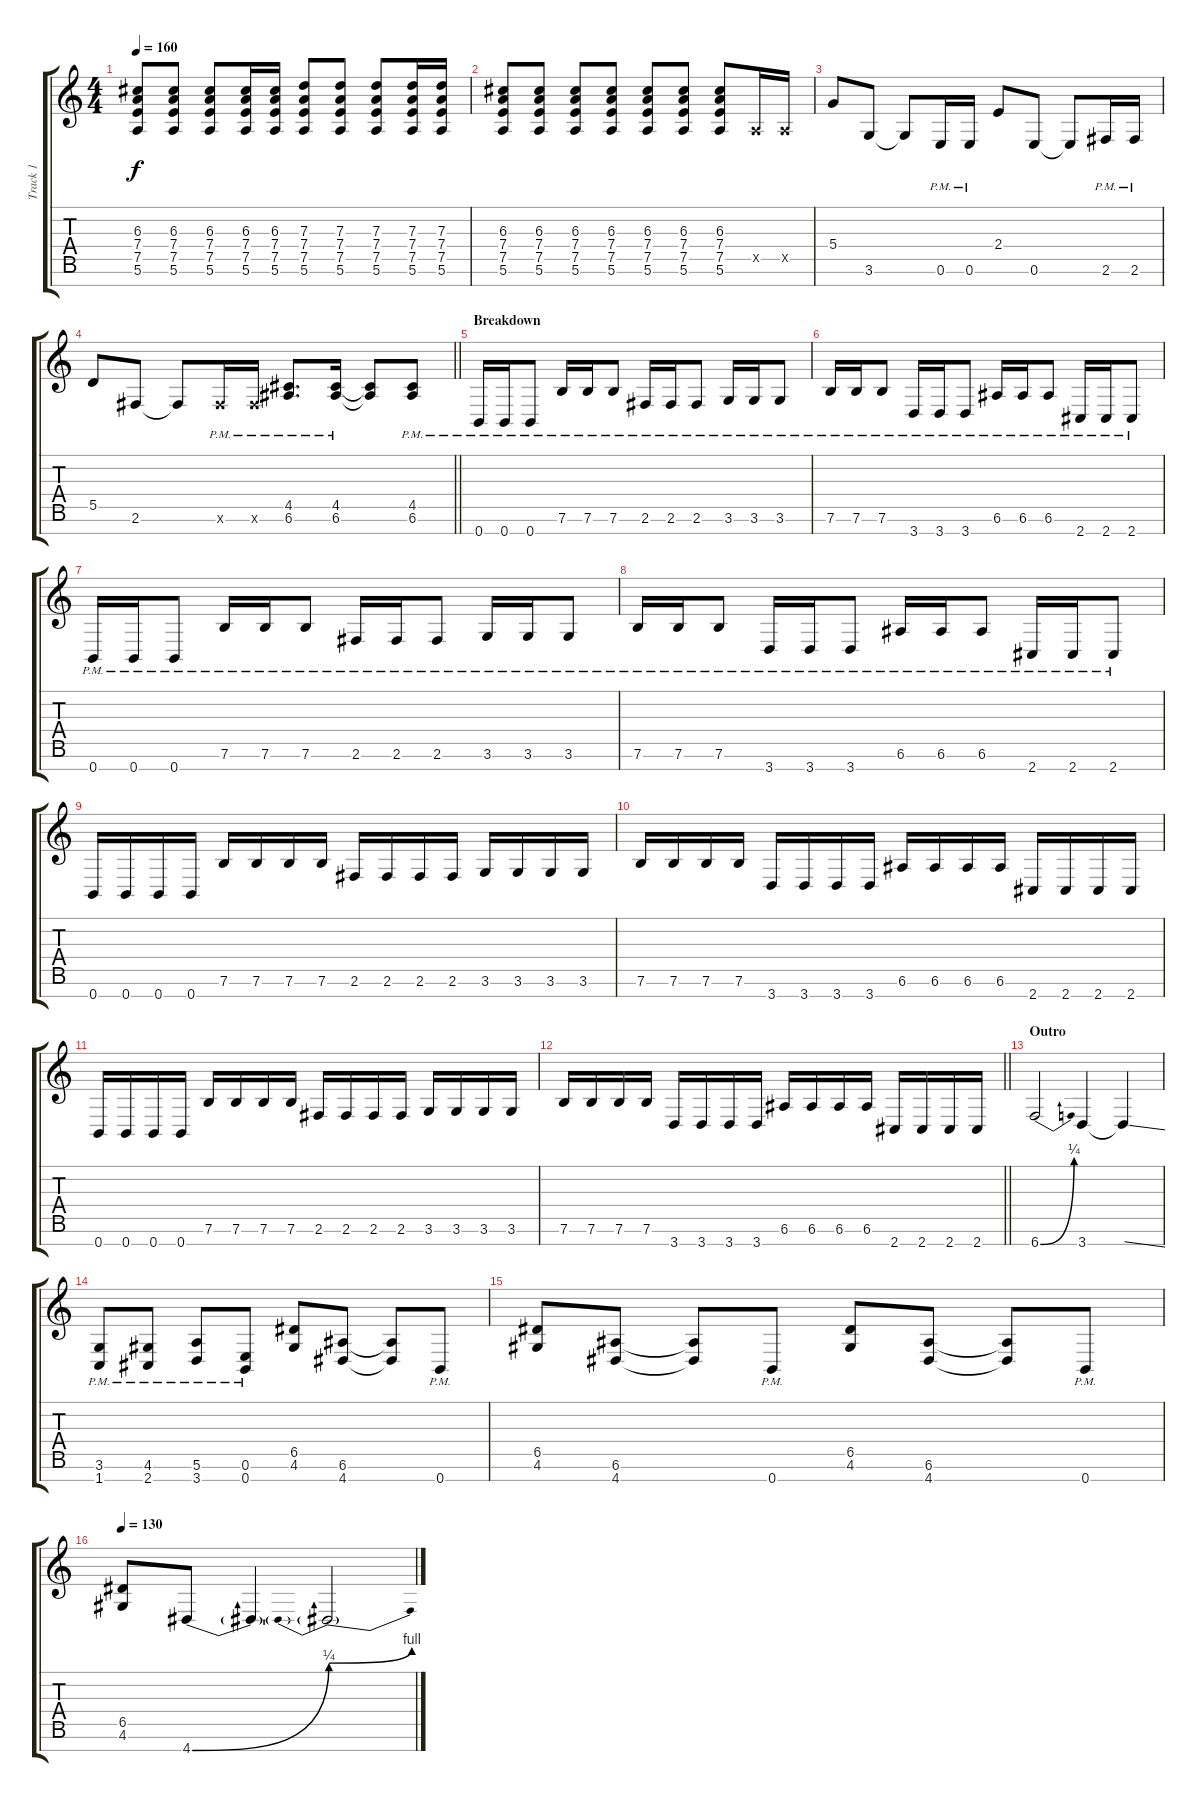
\track ("Track 1" "Track 1") {instrument distortionguitar}
\staff {score tabs}
\tuning (E4 B3 G3 D3 A2 E2 B1) {hide}
\ts (4 4)
\tempo 160
\clef g2
\ks c
(6.3 7.4 7.5 5.6).8{dy f} (6.3 7.4 7.5 5.6).8 (6.3 7.4 7.5 5.6).8 (6.3 7.4 7.5 5.6).16 (6.3 7.4 7.5 5.6).16 (7.3 7.4 7.5 5.6).8 (7.3 7.4 7.5 5.6).8 (7.3 7.4 7.5 5.6).8 (7.3 7.4 7.5 5.6).16 (7.3 7.4 7.5 5.6).16 |
(6.3 7.4 7.5 5.6).8 (6.3 7.4 7.5 5.6).8 (6.3 7.4 7.5 5.6).8 (6.3 7.4 7.5 5.6).8 (6.3 7.4 7.5 5.6).8 (6.3 7.4 7.5 5.6).8 (6.3 7.4 7.5 5.6).8 0.5{x}.16 0.5{x}.16 |
5.4.8 3.6.8 3.6{t}.8 0.6{pm}.16 0.6{pm}.16 2.4.8 0.6.8 0.6{t}.8 2.6{pm}.16 2.6{pm}.16 |
\barLineRight lightlight
5.5.8 2.6.8 2.6{t}.8 2.6{pm x}.16 2.6{pm x}.16 (4.5{pm} 6.6{pm}).8{d} (4.5{pm} 6.6{pm}).16 (4.5{t} 6.6{t}).8 (4.5{pm} 6.6{pm}).8 |
\section ("" "Breakdown")
0.7{pm}.16 0.7{pm}.16 0.7{pm}.8 7.6{pm}.16 7.6{pm}.16 7.6{pm}.8 2.6{pm}.16 2.6{pm}.16 2.6{pm}.8 3.6{pm}.16 3.6{pm}.16 3.6{pm}.8 |
7.6{pm}.16 7.6{pm}.16 7.6{pm}.8 3.7{pm}.16 3.7{pm}.16 3.7{pm}.8 6.6{pm}.16 6.6{pm}.16 6.6{pm}.8 2.7{pm}.16 2.7{pm}.16 2.7{pm}.8 |
0.7{pm}.16 0.7{pm}.16 0.7{pm}.8 7.6{pm}.16 7.6{pm}.16 7.6{pm}.8 2.6{pm}.16 2.6{pm}.16 2.6{pm}.8 3.6{pm}.16 3.6{pm}.16 3.6{pm}.8 |
7.6{pm}.16 7.6{pm}.16 7.6{pm}.8 3.7{pm}.16 3.7{pm}.16 3.7{pm}.8 6.6{pm}.16 6.6{pm}.16 6.6{pm}.8 2.7{pm}.16 2.7{pm}.16 2.7{pm}.8 |
0.7.16 0.7.16 0.7.16 0.7.16 7.6.16 7.6.16 7.6.16 7.6.16 2.6.16 2.6.16 2.6.16 2.6.16 3.6.16 3.6.16 3.6.16 3.6.16 |
7.6.16 7.6.16 7.6.16 7.6.16 3.7.16 3.7.16 3.7.16 3.7.16 6.6.16 6.6.16 6.6.16 6.6.16 2.7.16 2.7.16 2.7.16 2.7.16 |
0.7.16 0.7.16 0.7.16 0.7.16 7.6.16 7.6.16 7.6.16 7.6.16 2.6.16 2.6.16 2.6.16 2.6.16 3.6.16 3.6.16 3.6.16 3.6.16 |
\barLineRight lightlight
7.6.16 7.6.16 7.6.16 7.6.16 3.7.16 3.7.16 3.7.16 3.7.16 6.6.16 6.6.16 6.6.16 6.6.16 2.7.16 2.7.16 2.7.16 2.7.16 |
\section ("" "Outro")
6.7{be (bend 0 0 60 1)}.2 3.7.4 3.7{ss t}.4 |
(3.6{pm} 1.7{pm}).8 (4.6{pm} 2.7{pm}).8 (5.6{pm} 3.7{pm}).8 (0.6{pm} 0.7{pm}).8 (6.5 4.6).8 (6.6 4.7).8 (6.6{t} 4.7{t}).8 0.7{pm}.8 |
(6.5 4.6).8 (6.6 4.7).8 (6.6{t} 4.7{t}).8 0.7{pm}.8 (6.5 4.6).8 (6.6 4.7).8 (6.6{t} 4.7{t}).8 0.7{pm}.8 |
\tempo 130
(6.5 4.6).8 4.7{be (bend 0 0 60 1)}.8 4.7{t}.4 4.7{be (prebendbend 0 1 60 4) t}.2
